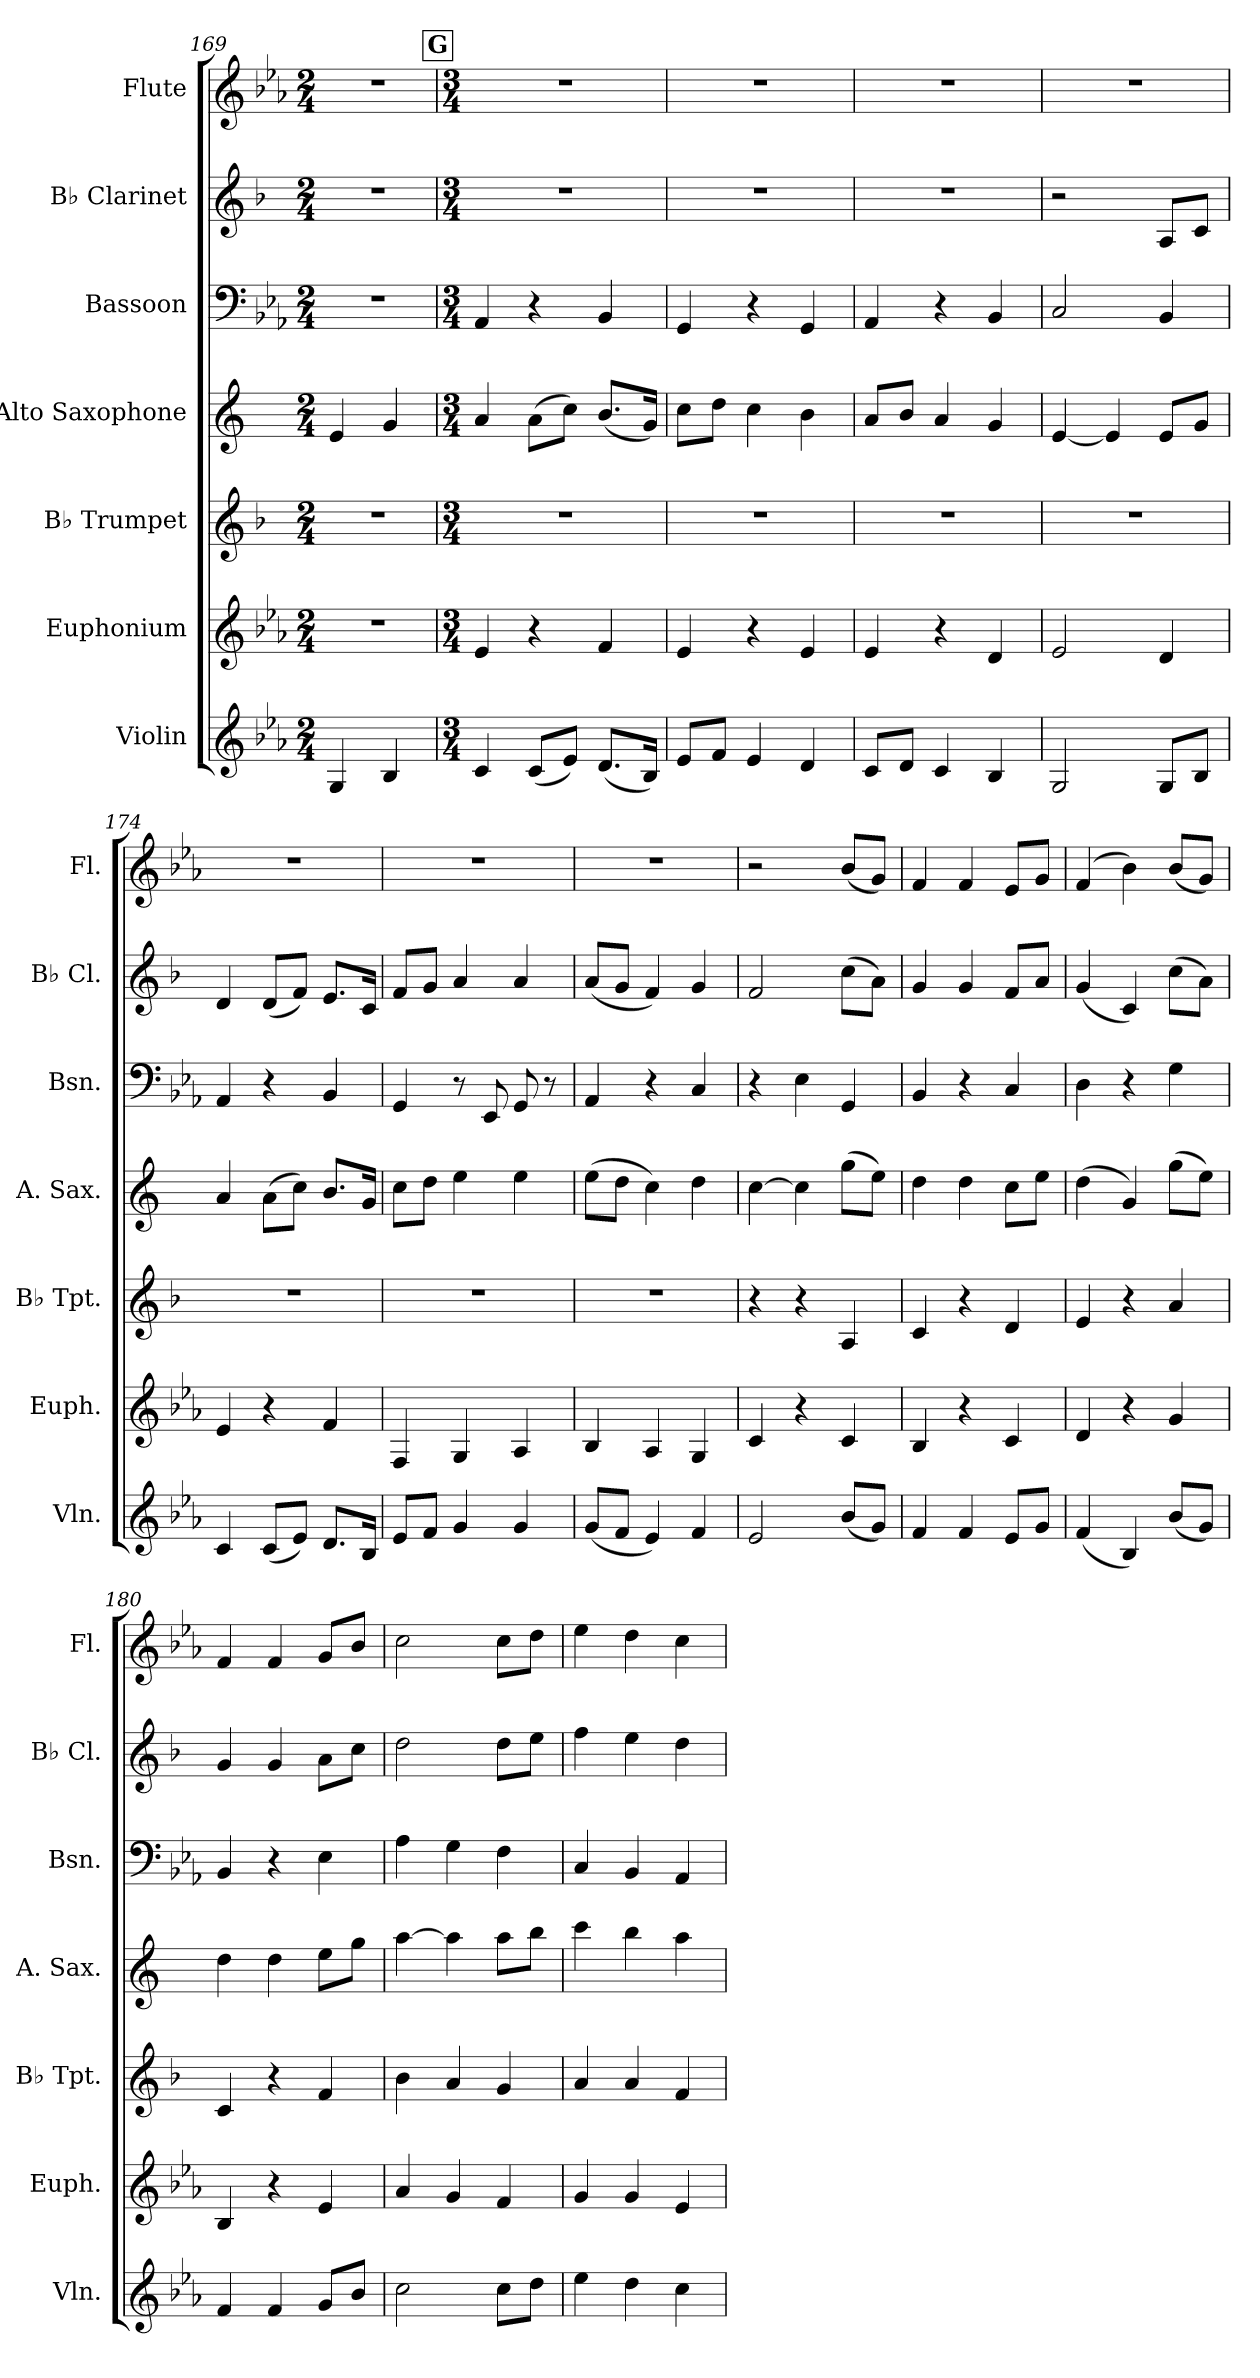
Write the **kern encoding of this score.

**kern	**kern	**kern	**kern	**kern	**kern	**kern
*part7	*part6	*part5	*part4	*part3	*part2	*part1
*staff7	*staff6	*staff5	*staff4	*staff3	*staff2	*staff1
*I"Violin	*I"Euphonium	*I"B♭ Trumpet	*I"Alto Saxophone	*I"Bassoon	*I"B♭ Clarinet	*I"Flute
*I'Vln.	*I'Euph.	*I'B♭ Tpt.	*I'A. Sax.	*I'Bsn.	*I'B♭ Cl.	*I'Fl.
*clefG2	*clefG2	*clefG2	*clefG2	*clefF4	*clefG2	*clefG2
*	*	*ITrd1c2	*ITrd5c9	*	*ITrd1c2	*
*k[b-e-a-]	*k[b-e-a-]	*k[b-e-a-]	*k[b-e-a-]	*k[b-e-a-]	*k[b-e-a-]	*k[b-e-a-]
*M2/4	*M2/4	*M2/4	*M2/4	*M2/4	*M2/4	*M2/4
*MM64	*MM64	*MM64	*MM64	*MM64	*MM64	*MM64
=169	=169	=169	=169	=169	=169	=169
4G/	2r	2r	4G/	2r	2r	2r
4B-/	.	.	4B-/	.	.	.
!!LO:REH:place=s1:a:B:fs=14:t=G
=170	=170	=170	=170	=170	=170	=170
*M3/4	*M3/4	*M3/4	*M3/4	*M3/4	*M3/4	*M3/4
4c/	4e-/	2.r	4c/	4AA-/	2.r	2.r
(8c/L	4r	.	(8c\L	4r	.	.
8e-/J)	.	.	8e-\J)	.	.	.
(8.d/L	4f/	.	(8.d/L	4BB-/	.	.
16B-/Jk)	.	.	16B-/Jk)	.	.	.
=171	=171	=171	=171	=171	=171	=171
8e-/L	4e-/	2.r	8e-\L	4GG/	2.r	2.r
8f/J	.	.	8f\J	.	.	.
4e-/	4r	.	4e-\	4r	.	.
4d/	4e-/	.	4d\	4GG/	.	.
=172	=172	=172	=172	=172	=172	=172
8c/L	4e-/	2.r	8c/L	4AA-/	2.r	2.r
8d/J	.	.	8d/J	.	.	.
4c/	4r	.	4c/	4r	.	.
4B-/	4d/	.	4B-/	4BB-/	.	.
!!LO:PB:g=z
=173	=173	=173	=173	=173	=173	=173
2G/	2e-/	2.r	[4G/	2C/	2r	2.r
.	.	.	4G/]	.	.	.
8G/L	4d/	.	8G/L	4BB-/	8G/L	.
8B-/J	.	.	8B-/J	.	8B-/J	.
=174	=174	=174	=174	=174	=174	=174
4c/	4e-/	2.r	4c/	4AA-/	4c/	2.r
(8c/L	4r	.	(8c\L	4r	(8c/L	.
8e-/J)	.	.	8e-\J)	.	8e-/J)	.
8.d/L	4f/	.	8.d/L	4BB-/	8.d/L	.
16B-/Jk	.	.	16B-/Jk	.	16B-/Jk	.
=175	=175	=175	=175	=175	=175	=175
8e-/L	4F/	2.r	8e-\L	4GG/	8e-/L	2.r
8f/J	.	.	8f\J	.	8f/J	.
4g/	4G/	.	4g\	8r	4g/	.
.	.	.	.	8EE-/	.	.
4g/	4A-/	.	4g\	8GG/	4g/	.
.	.	.	.	8r	.	.
=176	=176	=176	=176	=176	=176	=176
(8g/L	4B-/	2.r	(8g\L	4AA-/	(8g/L	2.r
8f/J	.	.	8f\J	.	8f/J	.
4e-/)	4A-/	.	4e-\)	4r	4e-/)	.
4f/	4G/	.	4f\	4C/	4f/	.
=177	=177	=177	=177	=177	=177	=177
2e-/	4c/	4r	[4e-\	4r	2e-/	2r
.	4r	4r	4e-\]	4E-\	.	.
(8b-/L	4c/	4G/	(8b-\L	4GG/	(8b-\L	(8b-/L
8g/J)	.	.	8g\J)	.	8g\J)	8g/J)
=178	=178	=178	=178	=178	=178	=178
4f/	4B-/	4B-/	4f\	4BB-/	4f/	4f/
4f/	4r	4r	4f\	4r	4f/	4f/
8e-/L	4c/	4c/	8e-\L	4C/	8e-/L	8e-/L
8g/J	.	.	8g\J	.	8g/J	8g/J
=179	=179	=179	=179	=179	=179	=179
(4f/	4d/	4d/	(4f\	4D\	(4f/	(4f/
4B-/)	4r	4r	4B-/)	4r	4B-/)	4b-\)
(8b-/L	4g/	4g/	(8b-\L	4G\	(8b-\L	(8b-/L
8g/J)	.	.	8g\J)	.	8g\J)	8g/J)
!!LO:PB:g=z
=180	=180	=180	=180	=180	=180	=180
4f/	4B-/	4B-/	4f\	4BB-/	4f/	4f/
4f/	4r	4r	4f\	4r	4f/	4f/
8g/L	4e-/	4e-/	8g\L	4E-\	8g\L	8g/L
8b-/J	.	.	8b-\J	.	8b-\J	8b-/J
=181	=181	=181	=181	=181	=181	=181
2cc\	4a-/	4a-\	[4cc\	4A-\	2cc\	2cc\
.	4g/	4g/	4cc\]	4G\	.	.
8cc\L	4f/	4f/	8cc\L	4F\	8cc\L	8cc\L
8dd\J	.	.	8dd\J	.	8dd\J	8dd\J
=182	=182	=182	=182	=182	=182	=182
4ee-\	4g/	4g/	4ee-\	4C/	4ee-\	4ee-\
4dd\	4g/	4g/	4dd\	4BB-/	4dd\	4dd\
4cc\	4e-/	4e-/	4cc\	4AA-/	4cc\	4cc\
=	=	=	=	=	=	=
*-	*-	*-	*-	*-	*-	*-
